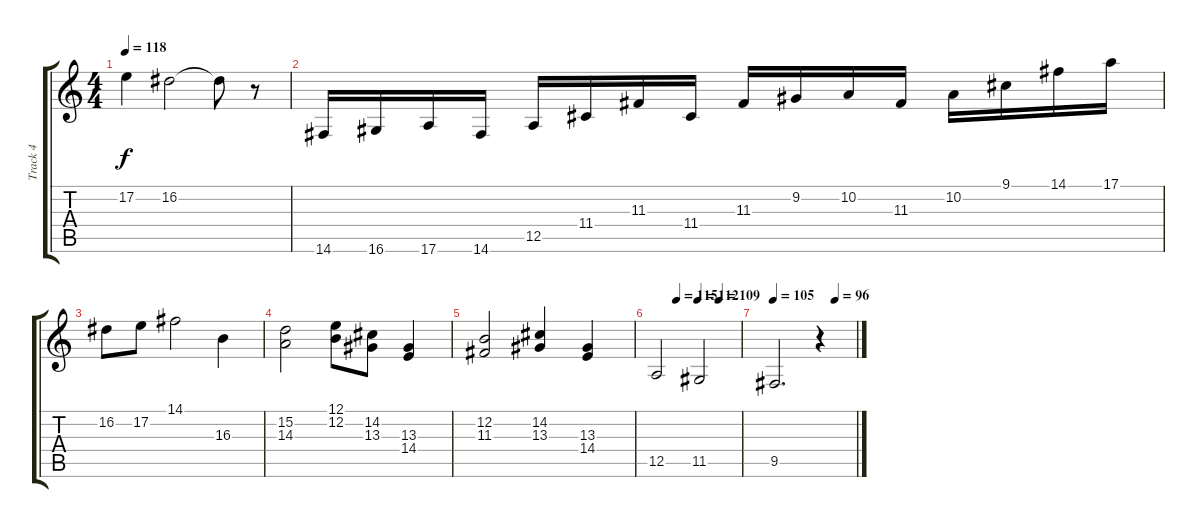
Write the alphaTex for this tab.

\track ("Track 4" "Track 4") {instrument stringensemble1}
\staff {score tabs}
\tuning (E4 B3 G3 D3 A2 E2) {hide}
\ts (4 4)
\tempo 118
\clef g2
\ks c
17.2.4{dy f} 16.2.2 16.2{t}.8 r.8 |
14.6.16 16.6.16 17.6.16 14.6.16 12.5.16 11.4.16 11.3.16 11.4.16 11.3.16 9.2.16 10.2.16 11.3.16 10.2.16 9.1.16 14.1.16 17.1.16 |
16.2.8 17.2.8 14.1.2 16.3.4 |
(15.2 14.3).2 (12.1 12.2).8 (14.2 13.3).8 (13.3 14.4).4 |
(12.2 11.3).2 (14.2 13.3).4 (13.3 14.4).4 |
\tempo (115 0.25)
\tempo (112 0.5)
\tempo (109 0.75)
12.5.2 11.5.2 |
\tempo 105
\tempo (96 0.75)
9.5.2{d} r.4
